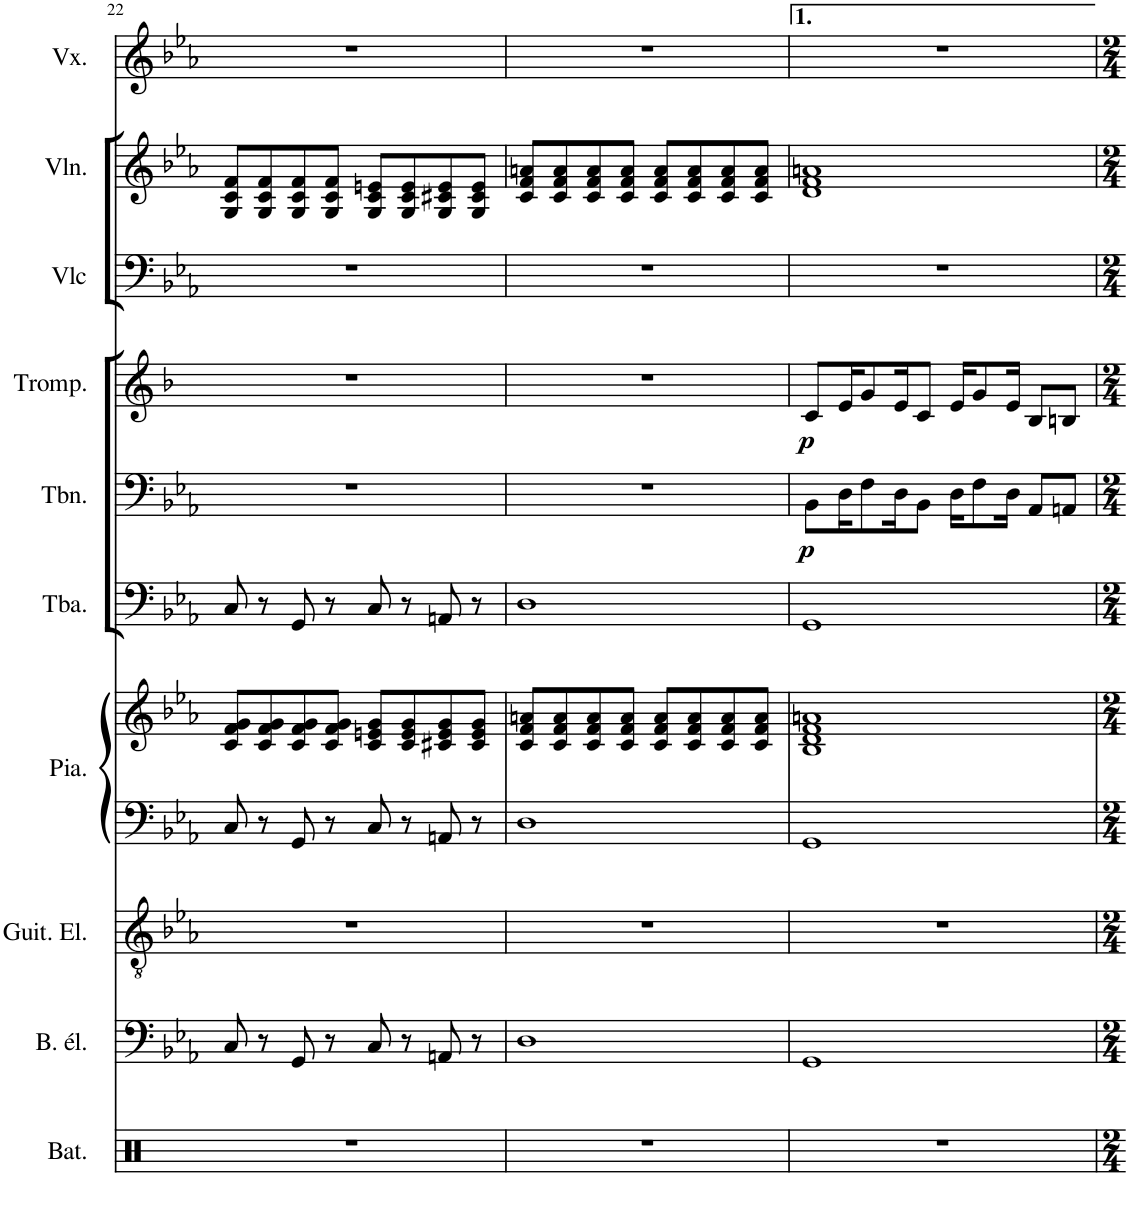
**kern	**kern	**kern	**kern	**kern	**kern	**kern	**dynam	**kern	**dynam	**kern	**kern	**kern
*part10	*part9	*part8	*part7	*part7	*part6	*part5	*part5	*part4	*part4	*part3	*part2	*part1
*staff11	*staff10	*staff9	*staff8	*staff7	*staff6	*staff5	*staff5	*staff4	*staff4	*staff3	*staff2	*staff1
*I"Batterie	*I"Basse électrique	*I"Guitare électrique	*I"Piano	*	*I"Tuba	*I"Trombone	*	*I"Trompette	*	*I"Violoncelle	*I"Violon	*I"Voix
*I'Bat.	*I'B. él.	*I'Guit. El.	*I'Pia.	*	*I'Tba.	*I'Tbn.	*	*I'Tromp.	*	*I'Vlc	*I'Vln.	*I'Vx.
!!LO:PB:g=z
*clefX	*clefF4	*clefGv2	*clefF4	*clefG2	*clefF4	*clefF4	*	*clefG2	*	*clefF4	*clefG2	*clefG2
*	*Trd7c12	*	*	*	*	*	*	*Trd1c2	*	*	*	*
*k[]	*k[b-e-a-]	*k[b-e-a-]	*k[b-e-a-]	*k[b-e-a-]	*k[b-e-a-]	*k[b-e-a-]	*	*k[b-]	*	*k[b-e-a-]	*k[b-e-a-]	*k[b-e-a-]
*M4/4	*M4/4	*M4/4	*M4/4	*M4/4	*M4/4	*M4/4	*	*M4/4	*	*M4/4	*M4/4	*M4/4
*met(c)	*met(c)	*met(c)	*met(c)	*met(c)	*met(c)	*met(c)	*	*met(c)	*	*met(c)	*met(c)	*met(c)
=22	=22	=22	=22	=22	=22	=22	=22	=22	=22	=22	=22	=22
1r	8C/	1r	8C/	8c/ 8f/ 8g/L	8C/	1r	.	1r	.	1r	8G/ 8c/ 8f/L	1r
.	8r	.	8r	8c/ 8f/ 8g/	8r	.	.	.	.	.	8G/ 8c/ 8f/	.
.	8GG/	.	8GG/	8c/ 8f/ 8g/	8GG/	.	.	.	.	.	8G/ 8c/ 8f/	.
.	8r	.	8r	8c/ 8f/ 8g/J	8r	.	.	.	.	.	8G/ 8c/ 8f/J	.
.	8C/	.	8C/	8c/ 8en/ 8g/L	8C/	.	.	.	.	.	8G/ 8c/ 8en/L	.
.	8r	.	8r	8c/ 8e/ 8g/	8r	.	.	.	.	.	8G/ 8c/ 8e/	.
.	8AAn/	.	8AAn/	8c#X/ 8e/ 8g/	8AAn/	.	.	.	.	.	8G/ 8c#X/ 8e/	.
.	8r	.	8r	8c#/ 8e/ 8g/J	8r	.	.	.	.	.	8G/ 8c#/ 8e/J	.
=23	=23	=23	=23	=23	=23	=23	=23	=23	=23	=23	=23	=23
1r	1D	1r	1D	8c/ 8f/ 8an/L	1D	1r	.	1r	.	1r	8c/ 8f/ 8an/L	1r
.	.	.	.	8c/ 8f/ 8a/	.	.	.	.	.	.	8c/ 8f/ 8a/	.
.	.	.	.	8c/ 8f/ 8a/	.	.	.	.	.	.	8c/ 8f/ 8a/	.
.	.	.	.	8c/ 8f/ 8a/J	.	.	.	.	.	.	8c/ 8f/ 8a/J	.
.	.	.	.	8c/ 8f/ 8a/L	.	.	.	.	.	.	8c/ 8f/ 8a/L	.
.	.	.	.	8c/ 8f/ 8a/	.	.	.	.	.	.	8c/ 8f/ 8a/	.
.	.	.	.	8c/ 8f/ 8a/	.	.	.	.	.	.	8c/ 8f/ 8a/	.
.	.	.	.	8c/ 8f/ 8a/J	.	.	.	.	.	.	8c/ 8f/ 8a/J	.
=24	=24	=24	=24	=24	=24	=24	=24	=24	=24	=24	=24	=24
!	!	!	!	!	!	!	!LO:DY:b	!	!LO:DY:b	!	!	!
1r	1GG	1r	1GG	1B- 1d 1f 1an	1GG	8BB-\L	p	8c/L	p	1r	1d 1f 1an	1r
.	.	.	.	.	.	16D\K	.	16e/K	.	.	.	.
.	.	.	.	.	.	8F\	.	8g/	.	.	.	.
.	.	.	.	.	.	16D\K	.	16e/K	.	.	.	.
.	.	.	.	.	.	8BB-\J	.	8c/J	.	.	.	.
.	.	.	.	.	.	16D\KL	.	16e/KL	.	.	.	.
.	.	.	.	.	.	8F\	.	8g/	.	.	.	.
.	.	.	.	.	.	16D\Jk	.	16e/Jk	.	.	.	.
.	.	.	.	.	.	8AA-/L	.	8B-/L	.	.	.	.
.	.	.	.	.	.	8AAn/J	.	8Bn/J	.	.	.	.
=	=	=	=	=	=	=	=	=	=	=	=	=
*-	*-	*-	*-	*-	*-	*-	*-	*-	*-	*-	*-	*-
